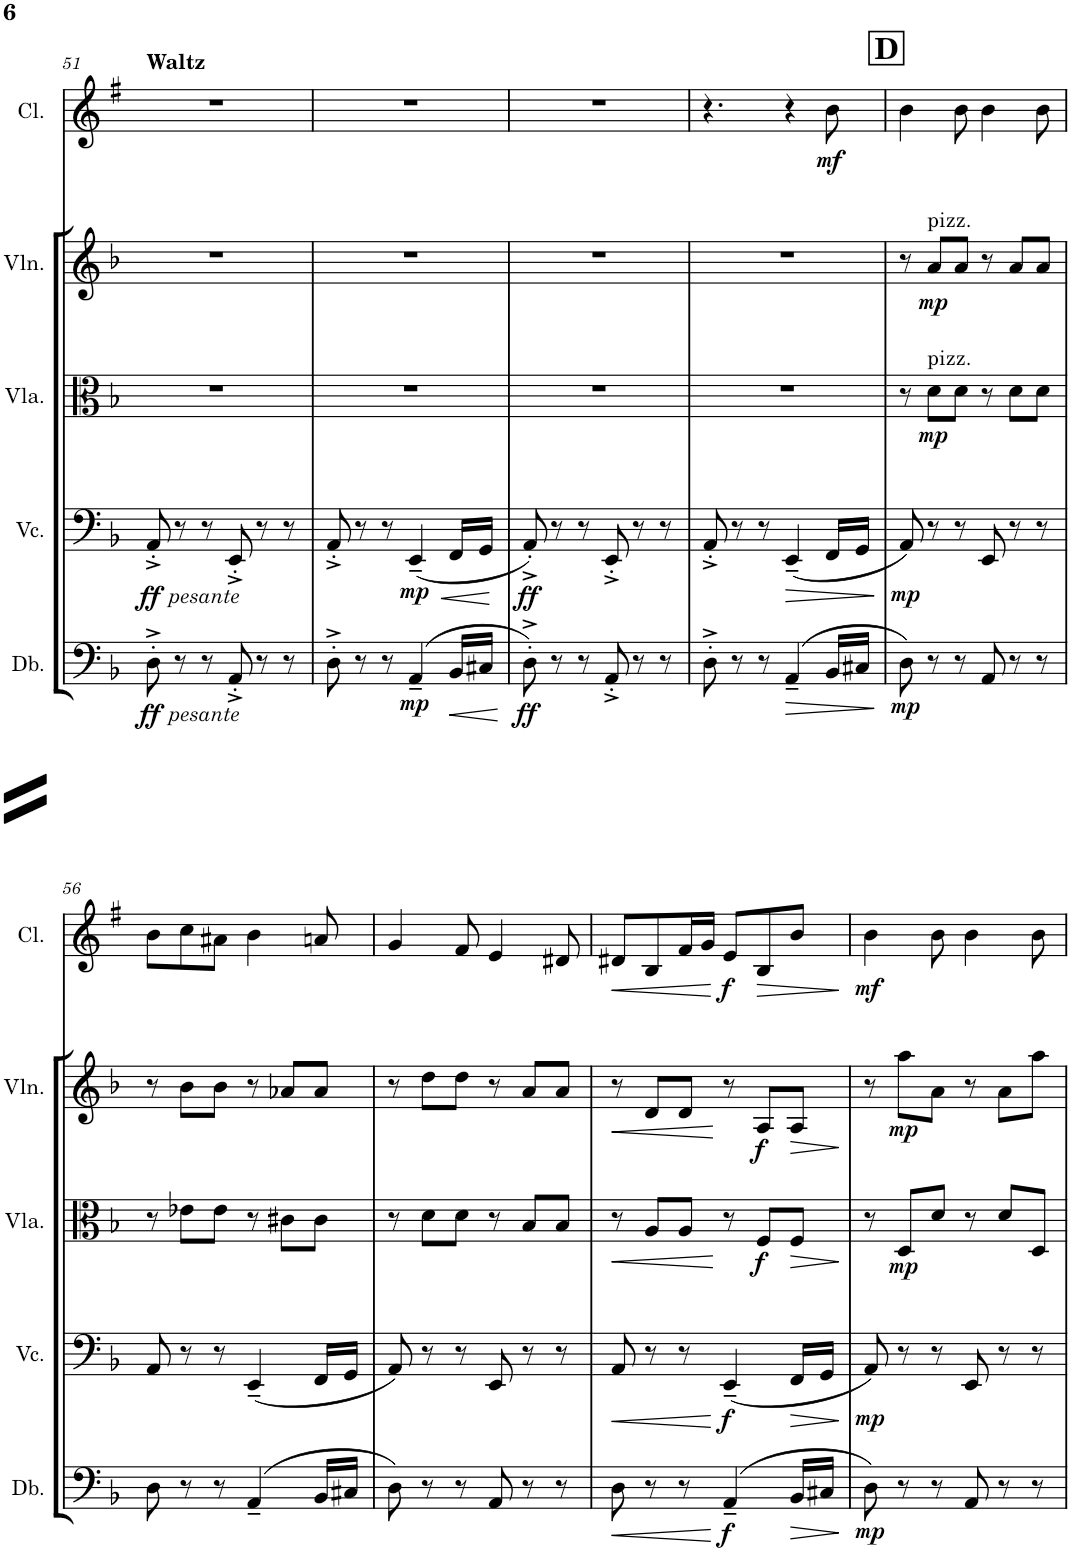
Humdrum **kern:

**kern	**dynam	**kern	**dynam	**kern	**dynam	**kern	**dynam	**kern	**dynam
*part5	*part5	*part4	*part4	*part3	*part3	*part2	*part2	*part1	*part1
*staff5	*staff5	*staff4	*staff4	*staff3	*staff3	*staff2	*staff2	*staff1	*staff1
*I"Double Bass	*	*I"Violoncello	*	*I"Viola	*	*I"Violin	*	*I"Bb Clarinet	*
*I'Db.	*	*I'Vc.	*	*I'Vla.	*	*I'Vln.	*	*I'Cl.	*
!!LO:PB:g=z
*clefF4	*	*clefF4	*	*clefC3	*	*clefG2	*	*clefG2	*
*Trd7c12	*	*	*	*	*	*	*	*Trd1c2	*
*k[b-]	*	*k[b-]	*	*k[b-]	*	*k[b-]	*	*k[f#]	*
*M6/8	*	*M6/8	*	*M6/8	*	*M6/8	*	*M6/8	*
=51	=51	=51	=51	=51	=51	=51	=51	=51	=51
!	!	!	!	!	!	!	!	!LO:TX:a:B:t=Waltz	!
!	!	!LO:TX:b:i:t=pesante	!	!	!	!	!	!	!
!LO:TX:b:i:t=pesante	!	!	!	!	!	!	!	!	!
!	!LO:DY:b	!	!LO:DY:b	!	!	!	!	!	!
8D'^\	ff	8AA'^/	ff	2.r	.	2.r	.	2.r	.
8r	.	8r	.	.	.	.	.	.	.
8r	.	8r	.	.	.	.	.	.	.
8AA'^/	.	8EE'^/	.	.	.	.	.	.	.
8r	.	8r	.	.	.	.	.	.	.
8r	.	8r	.	.	.	.	.	.	.
=52	=52	=52	=52	=52	=52	=52	=52	=52	=52
8D'^\	.	8AA'^/	.	2.r	.	2.r	.	2.r	.
8r	.	8r	.	.	.	.	.	.	.
8r	.	8r	.	.	.	.	.	.	.
!	!LO:DY:b	!	!LO:DY:b	!	!	!	!	!	!
(4AA~/	mp	(4EE~/	mp	.	.	.	.	.	.
!	!LO:HP:b	!	!LO:HP:b	!	!	!	!	!	!
16BB-/LL	<	16FF/LL	<	.	.	.	.	.	.
16C#X/JJ	.	16GG/JJ	.	.	.	.	.	.	.
.	[	.	[	.	.	.	.	.	.
=53	=53	=53	=53	=53	=53	=53	=53	=53	=53
!	!LO:DY:b	!	!LO:DY:b	!	!	!	!	!	!
8D'^\)	ff	8AA'^/)	ff	2.r	.	2.r	.	2.r	.
8r	.	8r	.	.	.	.	.	.	.
8r	.	8r	.	.	.	.	.	.	.
8AA'^/	.	8EE'^/	.	.	.	.	.	.	.
8r	.	8r	.	.	.	.	.	.	.
8r	.	8r	.	.	.	.	.	.	.
=54	=54	=54	=54	=54	=54	=54	=54	=54	=54
8D'^\	.	8AA'^/	.	2.r	.	2.r	.	4.r	.
8r	.	8r	.	.	.	.	.	.	.
8r	.	8r	.	.	.	.	.	.	.
!	!LO:HP:b	!	!LO:HP:b	!	!	!	!	!	!
(4AA~/	>	(4EE~/	>	.	.	.	.	4r	.
!	!	!	!	!	!	!	!	!	!LO:DY:b
16BB-/LL	.	16FF/LL	.	.	.	.	.	8b\	mf
16C#X/JJ	.	16GG/JJ	.	.	.	.	.	.	.
.	]	.	]	.	.	.	.	.	.
!!LO:REH:place=s1:a:B:cj:fs=14:t=D
=55	=55	=55	=55	=55	=55	=55	=55	=55	=55
!	!LO:DY:b	!	!LO:DY:b	!	!	!	!	!	!
8D\)	mp	8AA/)	mp	8r	.	8r	.	4b\	.
!	!	!	!	!	!	!LO:TX:a:t=pizz.	!	!	!
!	!	!	!	!LO:TX:a:t=pizz.	!	!	!	!	!
!	!	!	!	!	!LO:DY:b	!	!LO:DY:b	!	!
8r	.	8r	.	8d\L	mp	8a/L	mp	.	.
8r	.	8r	.	8d\J	.	8a/J	.	8b\	.
8AA/	.	8EE/	.	8r	.	8r	.	4b\	.
8r	.	8r	.	8d\L	.	8a/L	.	.	.
8r	.	8r	.	8d\J	.	8a/J	.	8b\	.
!!LO:LB:g=z
=56	=56	=56	=56	=56	=56	=56	=56	=56	=56
8D\	.	8AA/	.	8r	.	8r	.	8b\L	.
8r	.	8r	.	8e-X\L	.	8b-\L	.	8cc\	.
8r	.	8r	.	8e-\J	.	8b-\J	.	8a#X\J	.
(4AA~/	.	(4EE~/	.	8r	.	8r	.	4b\	.
.	.	.	.	8c#X\L	.	8a-X/L	.	.	.
16BB-/LL	.	16FF/LL	.	8c#\J	.	8a-/J	.	8an/	.
16C#X/JJ	.	16GG/JJ	.	.	.	.	.	.	.
=57	=57	=57	=57	=57	=57	=57	=57	=57	=57
8D\)	.	8AA/)	.	8r	.	8r	.	4g/	.
8r	.	8r	.	8d\L	.	8dd\L	.	.	.
8r	.	8r	.	8d\J	.	8dd\J	.	8f#/	.
8AA/	.	8EE/	.	8r	.	8r	.	4e/	.
8r	.	8r	.	8B-/L	.	8a/L	.	.	.
8r	.	8r	.	8B-/J	.	8a/J	.	8d#X/	.
=58	=58	=58	=58	=58	=58	=58	=58	=58	=58
!	!LO:HP:b	!	!LO:HP:b	!	!LO:HP:b	!	!LO:HP:b	!	!LO:HP:b
8D\	<	8AA/	<	8r	<	8r	<	8d#X/L	<
8r	.	8r	.	8A/L	.	8d/L	.	8B/	.
8r	.	8r	.	8A/J	.	8d/J	.	16f#/L	.
.	.	.	.	.	.	.	.	16g/JJ	.
!	!LO:DY:n=1:b	!	!LO:DY:n=1:b	!	!	!	!	!	!LO:DY:n=1:b
(4AA~/	[ f	(4EE~/	[ f	8r	[	8r	[	8e/L	[ f
!	!	!	!	!	!LO:DY:b	!	!LO:DY:b	!	!LO:HP:b
.	.	.	.	8F/L	f	8A/L	f	8B/	>
!	!LO:HP:b	!	!LO:HP:b	!	!LO:HP:b	!	!LO:HP:b	!	!
16BB-/LL	>	16FF/LL	>	8F/J	>	8A/J	>	8b/J	.
16C#X/JJ	.	16GG/JJ	.	.	.	.	.	.	.
.	]	.	]	.	]	.	]	.	]
=59	=59	=59	=59	=59	=59	=59	=59	=59	=59
!	!LO:DY:b	!	!LO:DY:b	!	!	!	!	!	!LO:DY:b
8D\)	mp	8AA/)	mp	8r	.	8r	.	4b\	mf
!	!	!	!	!	!LO:DY:b	!	!LO:DY:b	!	!
8r	.	8r	.	8D/L	mp	8aa\L	mp	.	.
8r	.	8r	.	8d/J	.	8a\J	.	8b\	.
8AA/	.	8EE/	.	8r	.	8r	.	4b\	.
8r	.	8r	.	8d/L	.	8a\L	.	.	.
8r	.	8r	.	8D/J	.	8aa\J	.	8b\	.
=	=	=	=	=	=	=	=	=	=
*-	*-	*-	*-	*-	*-	*-	*-	*-	*-
